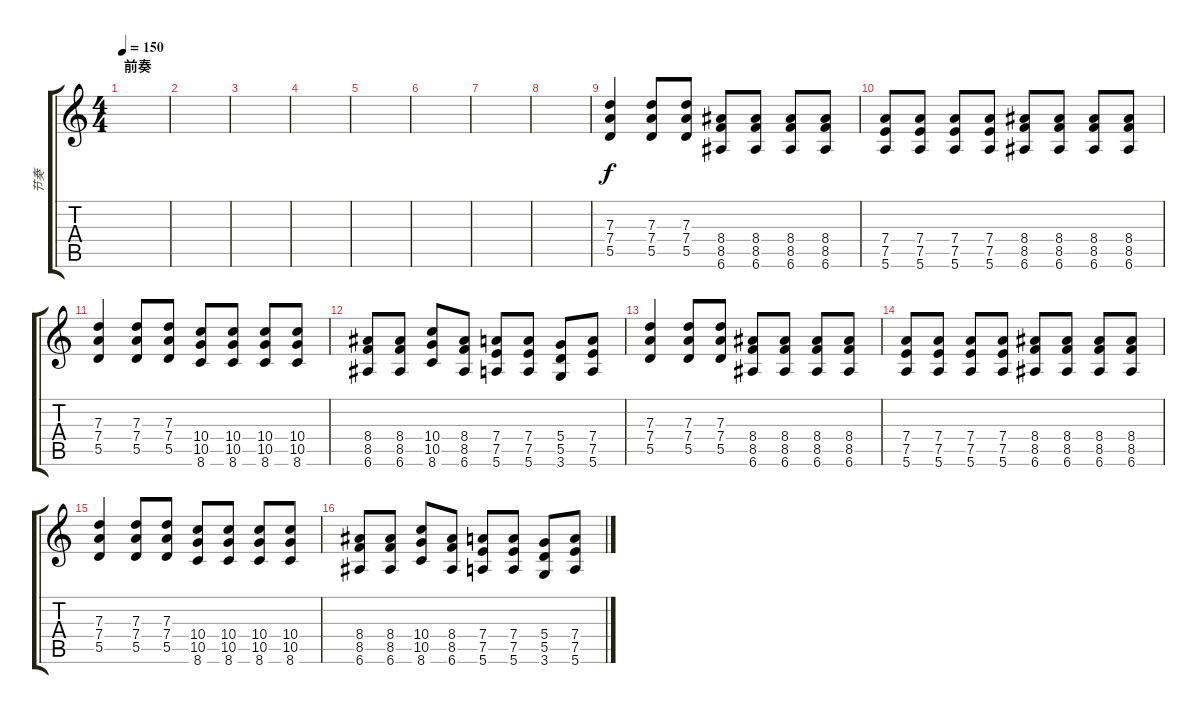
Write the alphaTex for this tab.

\track ("节奏" "节奏") {instrument distortionguitar}
\staff {score tabs}
\tuning (E4 B3 G3 D3 A2 E2) {hide}
\ts (4 4)
\section ("" "前奏")
\tempo 150
\clef g2
\ks c
|
|
|
|
|
|
|
|
(7.3 7.4 5.5).4 (7.3 7.4 5.5).8 (7.3 7.4 5.5).8 (8.4 8.5 6.6).8 (8.4 8.5 6.6).8 (8.4 8.5 6.6).8 (8.4 8.5 6.6).8 |
(7.4 7.5 5.6).8 (7.4 7.5 5.6).8 (7.4 7.5 5.6).8 (7.4 7.5 5.6).8 (8.4 8.5 6.6).8 (8.4 8.5 6.6).8 (8.4 8.5 6.6).8 (8.4 8.5 6.6).8 |
(7.3 7.4 5.5).4 (7.3 7.4 5.5).8 (7.3 7.4 5.5).8 (10.4 10.5 8.6).8 (10.4 10.5 8.6).8 (10.4 10.5 8.6).8 (10.4 10.5 8.6).8 |
(8.4 8.5 6.6).8 (8.4 8.5 6.6).8 (10.4 10.5 8.6).8 (8.4 8.5 6.6).8 (7.4 7.5 5.6).8 (7.4 7.5 5.6).8 (5.4 5.5 3.6).8 (7.4 7.5 5.6).8 |
(7.3 7.4 5.5).4 (7.3 7.4 5.5).8 (7.3 7.4 5.5).8 (8.4 8.5 6.6).8 (8.4 8.5 6.6).8 (8.4 8.5 6.6).8 (8.4 8.5 6.6).8 |
(7.4 7.5 5.6).8 (7.4 7.5 5.6).8 (7.4 7.5 5.6).8 (7.4 7.5 5.6).8 (8.4 8.5 6.6).8 (8.4 8.5 6.6).8 (8.4 8.5 6.6).8 (8.4 8.5 6.6).8 |
(7.3 7.4 5.5).4 (7.3 7.4 5.5).8 (7.3 7.4 5.5).8 (10.4 10.5 8.6).8 (10.4 10.5 8.6).8 (10.4 10.5 8.6).8 (10.4 10.5 8.6).8 |
(8.4 8.5 6.6).8 (8.4 8.5 6.6).8 (10.4 10.5 8.6).8 (8.4 8.5 6.6).8 (7.4 7.5 5.6).8 (7.4 7.5 5.6).8 (5.4 5.5 3.6).8 (7.4 7.5 5.6).8
